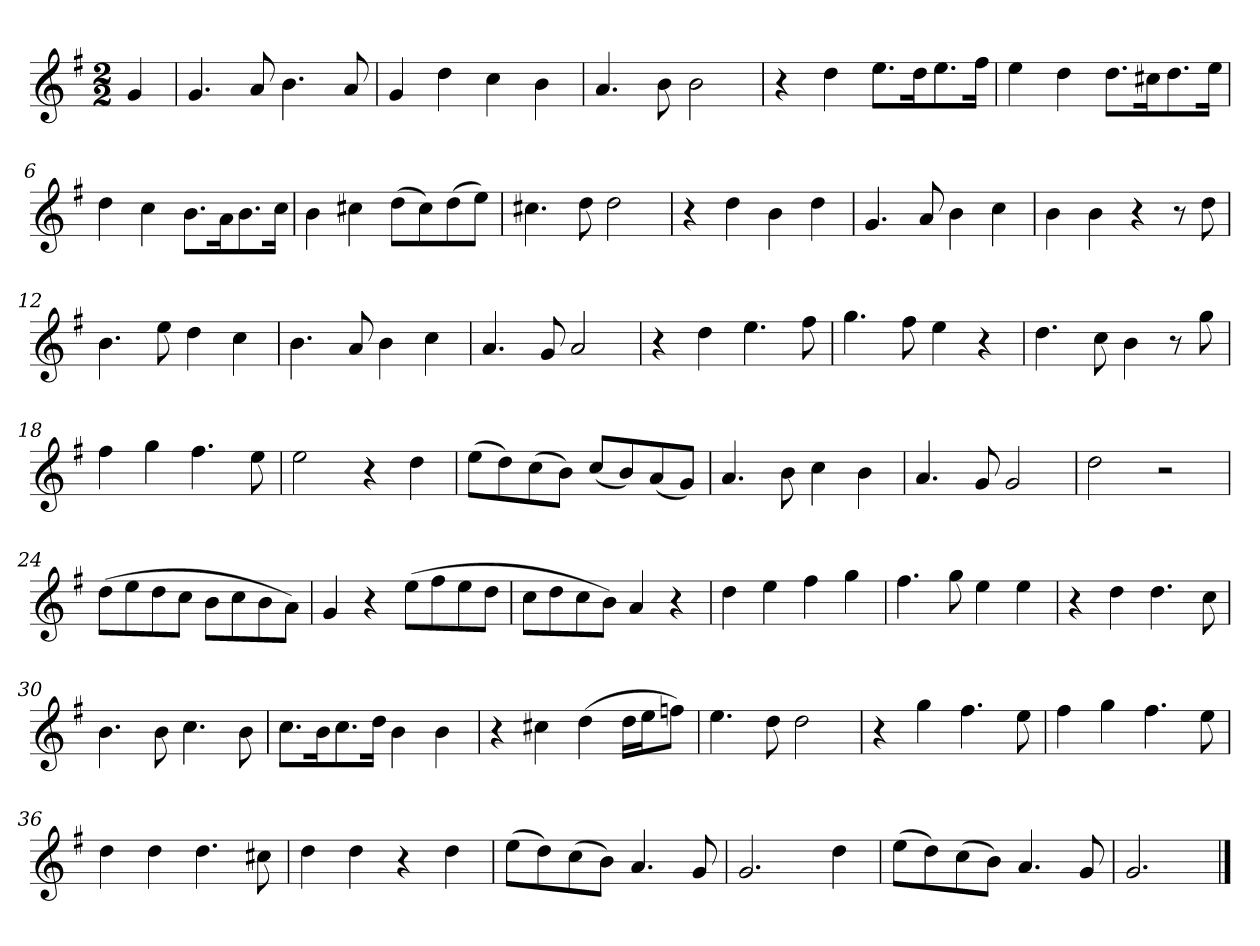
**kern
*part1
*staff1
*k[f#]
*M2/2
*MM120
=
4g
=1
4.g
8a
4.b
8a
=2
4g
4dd
4cc
4b
=3
4.a
8b
2b
=4
4r
4dd
8.eeL
16ddK
8.ee
16ff#Jk
=5
4ee
4dd
8.ddL
16cc#XK
8.dd
16eeJk
=6
4dd
4cc
8.bL
16aK
8.b
16ccJk
=7
4b
4cc#X
(8ddL
8cc#)
(8dd
8eeJ)
=8
4.cc#X
8dd
2dd
=9
4r
4dd
4b
4dd
=10
4.g
8a
4b
4cc
=11
4b
4b
4r
8r
8dd
=12
4.b
8ee
4dd
4cc
=13
4.b
8a
4b
4cc
=14
4.a
8g
2a
=15
4r
4dd
4.ee
8ff#
=16
4.gg
8ff#
4ee
4r
=17
4.dd
8cc
4b
8r
8gg
=18
4ff#
4gg
4.ff#
8ee
=19
2ee
4r
4dd
=20
(8eeL
8dd)
(8cc
8bJ)
(8ccL
8b)
(8a
8gJ)
=21
4.a
8b
4cc
4b
=22
4.a
8g
2g
=23
2dd
2r
=24
(8ddL
8ee
8dd
8ccJ
8bL
8cc
8b
8aJ)
=25
4g
4r
(8eeL
8ff#
8ee
8ddJ
=26
8ccL
8dd
8cc
8bJ)
4a
4r
=27
4dd
4ee
4ff#
4gg
=28
4.ff#
8gg
4ee
4ee
=29
4r
4dd
4.dd
8cc
=30
4.b
8b
4.cc
8b
=31
8.ccL
16bK
8.cc
16ddJk
4b
4b
=32
4r
4cc#X
(4dd
16ddLL
16eeJ
8ffnJ)
=33
4.ee
8dd
2dd
=34
4r
4gg
4.ff#
8ee
=35
4ff#
4gg
4.ff#
8ee
=36
4dd
4dd
4.dd
8cc#X
=37
4dd
4dd
4r
4dd
=38
(8eeL
8dd)
(8cc
8bJ)
4.a
8g
=39
2.g
4dd
=40
(8eeL
8dd)
(8cc
8bJ)
4.a
8g
=41
2.g
==
*-
